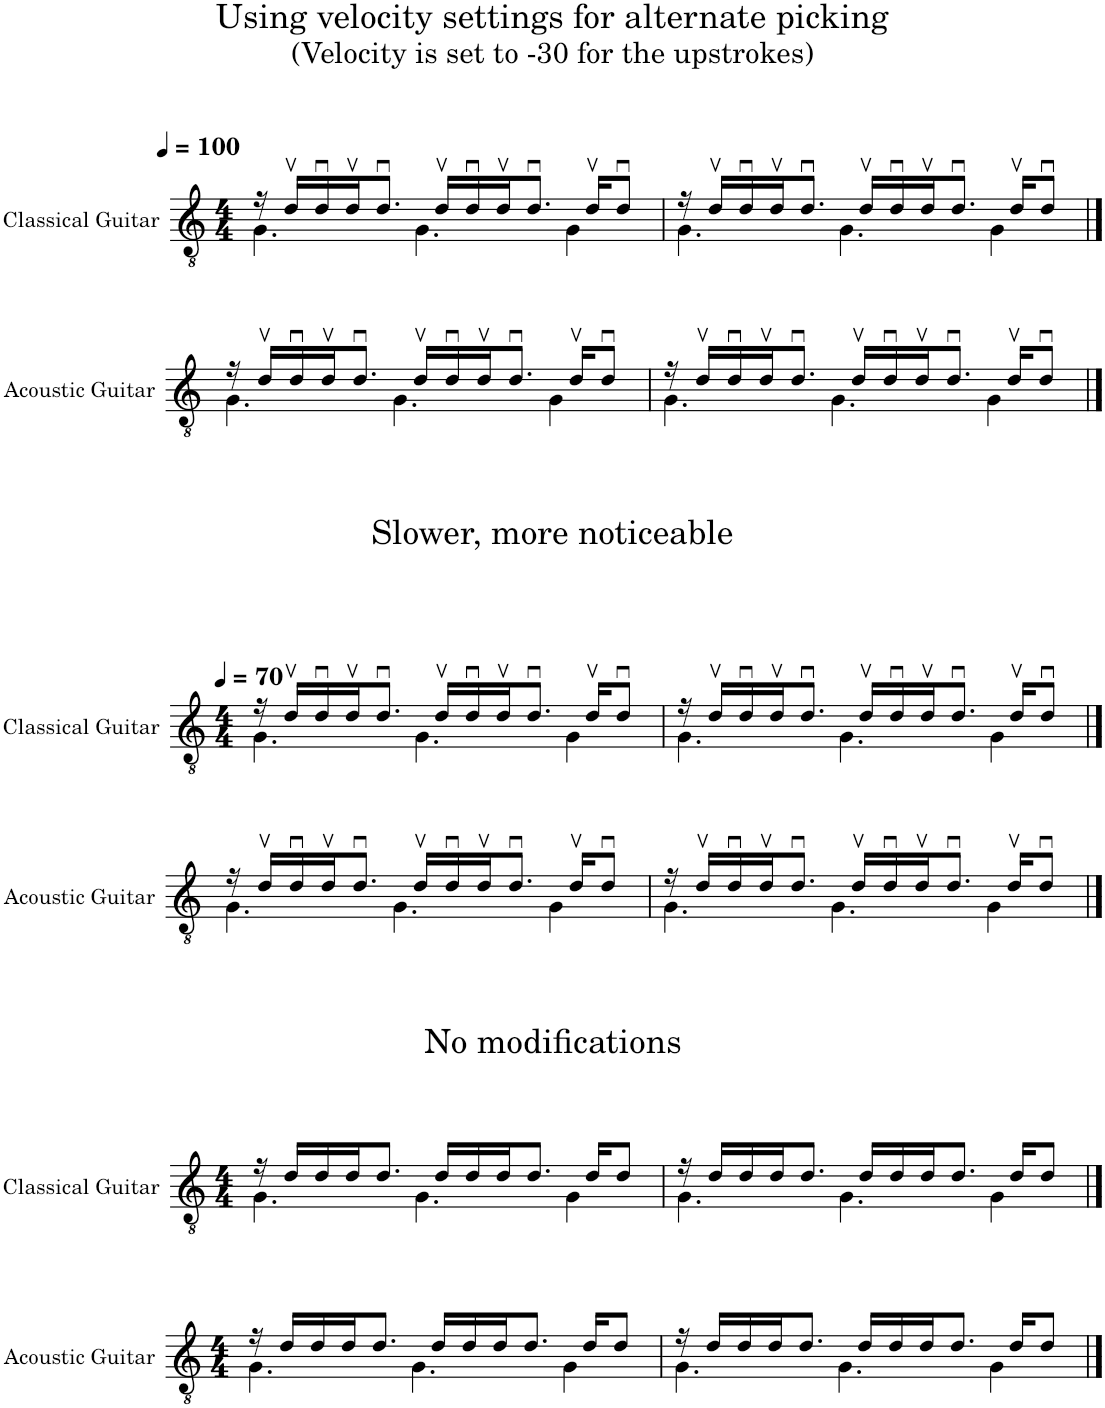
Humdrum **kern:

**kern	**kern
*part2	*part1
*staff2	*staff1
*I"Acoustic Guitar	*I"Classical Guitar
*I'Acoustic Guitar	*I'Guit.
*stria5	*
*clefGv2	*clefGv2
*k[]	*k[]
*M4/4	*M4/4
*MM100	*MM100
=1	=1
*	*^
1r	16r	4.G\
.	16dv/LL	.
.	16du/	.
.	16dv/J	.
.	8.du/J	.
.	.	4.G\
.	16dv/LL	.
.	16du/	.
.	16dv/J	.
.	8.du/J	.
.	.	4G\
.	16dv/KL	.
.	8du/J	.
=2	=2	=2
1r	16r	4.G\
.	16dv/LL	.
.	16du/	.
.	16dv/J	.
.	8.du/J	.
.	.	4.G\
.	16dv/LL	.
.	16du/	.
.	16dv/J	.
.	8.du/J	.
.	.	4G\
.	16dv/KL	.
.	8du/J	.
*	*v	*v
!!LO:LB:g=z
==1	==1
*^	*
16r	4.G\	1r
16dv/LL	.	.
16du/	.	.
16dv/J	.	.
8.du/J	.	.
.	4.G\	.
16dv/LL	.	.
16du/	.	.
16dv/J	.	.
8.du/J	.	.
.	4G\	.
16dv/KL	.	.
8du/J	.	.
=2	=2	=2
16r	4.G\	1r
16dv/LL	.	.
16du/	.	.
16dv/J	.	.
8.du/J	.	.
.	4.G\	.
16dv/LL	.	.
16du/	.	.
16dv/J	.	.
8.du/J	.	.
.	4G\	.
16dv/KL	.	.
8du/J	.	.
*v	*v	*
!!LO:LB:g=z
==1	==1
*stria5	*
*M4/4	*M4/4
*	*MM70
*	*^
1r	16r	4.G\
.	16dv/LL	.
.	16du/	.
.	16dv/J	.
.	8.du/J	.
.	.	4.G\
.	16dv/LL	.
.	16du/	.
.	16dv/J	.
.	8.du/J	.
.	.	4G\
.	16dv/KL	.
.	8du/J	.
=2	=2	=2
1r	16r	4.G\
.	16dv/LL	.
.	16du/	.
.	16dv/J	.
.	8.du/J	.
.	.	4.G\
.	16dv/LL	.
.	16du/	.
.	16dv/J	.
.	8.du/J	.
.	.	4G\
.	16dv/KL	.
.	8du/J	.
*	*v	*v
!!LO:LB:g=z
==1	==1
*^	*
16r	4.G\	1r
16dv/LL	.	.
16du/	.	.
16dv/J	.	.
8.du/J	.	.
.	4.G\	.
16dv/LL	.	.
16du/	.	.
16dv/J	.	.
8.du/J	.	.
.	4G\	.
16dv/KL	.	.
8du/J	.	.
=2	=2	=2
16r	4.G\	1r
16dv/LL	.	.
16du/	.	.
16dv/J	.	.
8.du/J	.	.
.	4.G\	.
16dv/LL	.	.
16du/	.	.
16dv/J	.	.
8.du/J	.	.
.	4G\	.
16dv/KL	.	.
8du/J	.	.
*v	*v	*
!!LO:LB:g=z
==1	==1
*stria5	*
*M4/4	*M4/4
*	*^
1r	16r	4.G\
.	16d/LL	.
.	16d/	.
.	16d/J	.
.	8.d/J	.
.	.	4.G\
.	16d/LL	.
.	16d/	.
.	16d/J	.
.	8.d/J	.
.	.	4G\
.	16d/KL	.
.	8d/J	.
=2	=2	=2
1r	16r	4.G\
.	16d/LL	.
.	16d/	.
.	16d/J	.
.	8.d/J	.
.	.	4.G\
.	16d/LL	.
.	16d/	.
.	16d/J	.
.	8.d/J	.
.	.	4G\
.	16d/KL	.
.	8d/J	.
*	*v	*v
!!LO:LB:g=z
==1	==1
*M4/4	*M4/4
*^	*
16r	4.G\	1r
16d/LL	.	.
16d/	.	.
16d/J	.	.
8.d/J	.	.
.	4.G\	.
16d/LL	.	.
16d/	.	.
16d/J	.	.
8.d/J	.	.
.	4G\	.
16d/KL	.	.
8d/J	.	.
=2	=2	=2
16r	4.G\	1r
16d/LL	.	.
16d/	.	.
16d/J	.	.
8.d/J	.	.
.	4.G\	.
16d/LL	.	.
16d/	.	.
16d/J	.	.
8.d/J	.	.
.	4G\	.
16d/KL	.	.
8d/J	.	.
*v	*v	*
==	==
*-	*-
